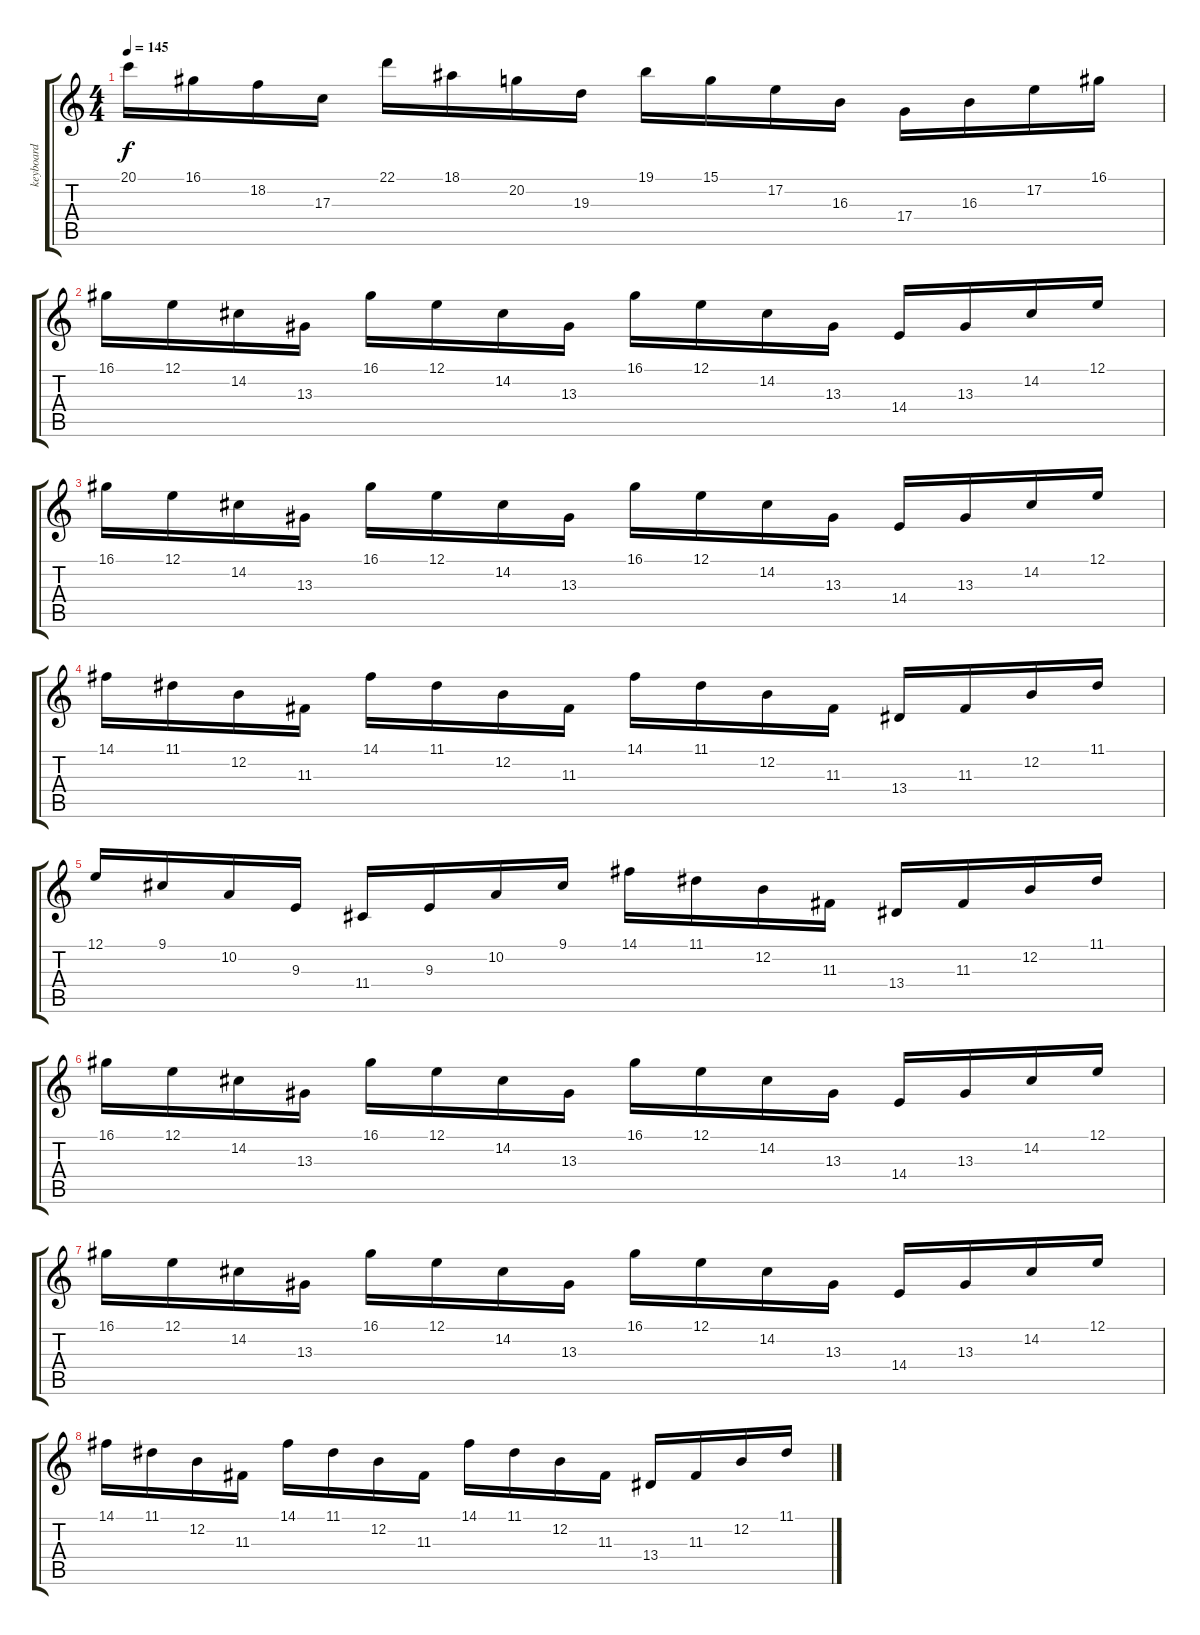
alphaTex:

\track ("keyboard" "keyboard") {instrument harpsichord}
\staff {score tabs}
\tuning (E4 B3 G3 D3 A2 E2) {hide}
\ts (4 4)
\tempo 145
\clef g2
\ks c
20.1.16{dy f} 16.1.16 18.2.16 17.3.16 22.1.16 18.1.16 20.2.16 19.3.16 19.1.16 15.1.16 17.2.16 16.3.16 17.4.16 16.3.16 17.2.16 16.1.16 |
16.1.16 12.1.16 14.2.16 13.3.16 16.1.16 12.1.16 14.2.16 13.3.16 16.1.16 12.1.16 14.2.16 13.3.16 14.4.16 13.3.16 14.2.16 12.1.16 |
16.1.16 12.1.16 14.2.16 13.3.16 16.1.16 12.1.16 14.2.16 13.3.16 16.1.16 12.1.16 14.2.16 13.3.16 14.4.16 13.3.16 14.2.16 12.1.16 |
14.1.16 11.1.16 12.2.16 11.3.16 14.1.16 11.1.16 12.2.16 11.3.16 14.1.16 11.1.16 12.2.16 11.3.16 13.4.16 11.3.16 12.2.16 11.1.16 |
12.1.16 9.1.16 10.2.16 9.3.16 11.4.16 9.3.16 10.2.16 9.1.16 14.1.16 11.1.16 12.2.16 11.3.16 13.4.16 11.3.16 12.2.16 11.1.16 |
16.1.16 12.1.16 14.2.16 13.3.16 16.1.16 12.1.16 14.2.16 13.3.16 16.1.16 12.1.16 14.2.16 13.3.16 14.4.16 13.3.16 14.2.16 12.1.16 |
16.1.16 12.1.16 14.2.16 13.3.16 16.1.16 12.1.16 14.2.16 13.3.16 16.1.16 12.1.16 14.2.16 13.3.16 14.4.16 13.3.16 14.2.16 12.1.16 |
14.1.16 11.1.16 12.2.16 11.3.16 14.1.16 11.1.16 12.2.16 11.3.16 14.1.16 11.1.16 12.2.16 11.3.16 13.4.16 11.3.16 12.2.16 11.1.16
